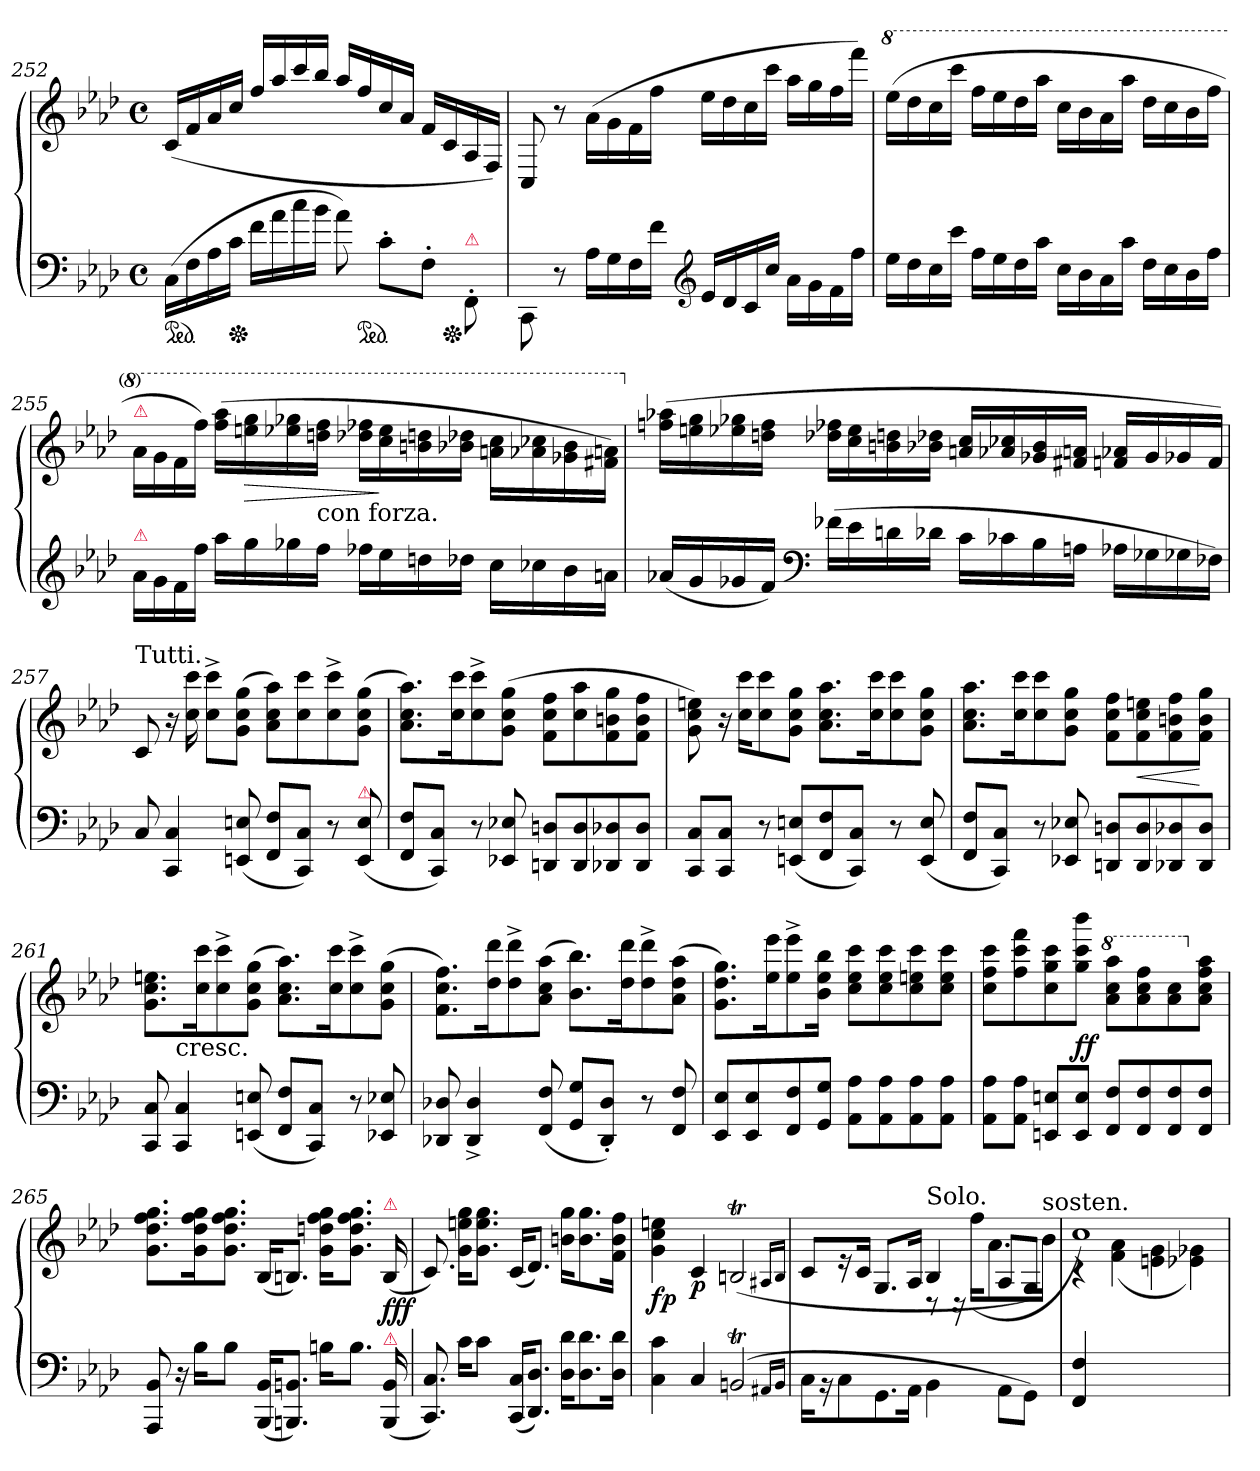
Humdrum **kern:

**kern	**kern	**dynam
*part1	*part1	*part1
*staff2	*staff1	*staff1/2
*clefF4	*clefG2	*
*k[b-e-a-d-]	*k[b-e-a-d-]	*
*f:	*f:	*
*M4/4	*M4/4	*
*met(c)	*met(c)	*
*ped	*	*
=252	=252	=252
(>16CLL	(>16cLL	.
16F	16f	.
16A-	16a-	.
*Xped	*	*
16cJJ	16ccJJ	.
16f\LL	16ff/LL	.
16a-\	16aa-/	.
16cc\	16ccc/	.
16b-\JJ	16bb-/JJ	.
8a-\)	16aa-/LL	.
*ped	*	*
.	16ff/	.
8c'>L	16cc/	.
.	16a-/JJ	.
8F'>J	16fLL	.
*Xped	*	*
.	16c	.
!LO:TX:a:color=crimson:t=⚠	!	!
8FF'>\	16A-/	.
.	16F/JJ)	.
=253	=253	=253
8CC\	8C/	.
8r	8r	.
16A-LL	(>16a-\LL	.
16G	16g\	.
16F	16f\	.
16fJJ	16ff\JJ	.
*clefG2	*	*
16e-LL	16ee-LL	.
16d-	16dd-	.
16c	16cc	.
16ccJJ	16cccJJ	.
16a-LL	16aa-LL	.
16g	16gg	.
16f	16ff	.
16ffJJ	16fffJJ)	.
=254	=254	=254
*	*8va	*
16ee-LL	(>16eee-LL	.
16dd-	16ddd-	.
16cc	16ccc	.
16cccJJ	16ccccJJ	.
16ffLL	16fffLL	.
16ee-	16eee-	.
16dd-	16ddd-	.
16aa-JJ	16aaa-JJ	.
16ccLL	16cccLL	.
16b-	16bb-	.
16a-	16aa-	.
16aa-JJ	16aaa-JJ	.
16dd-LL	16ddd-LL	.
16cc	16ccc	.
16b-	16bb-	.
16ffJJ	16fffJJ	.
=255	=255	=255
!	!LO:TX:a:color=crimson:t=⚠	!
!LO:TX:a:color=crimson:t=⚠	!	!
16a-\LL	16aa-\LL	.
16g\	16gg\	.
16f\	16ff\	.
16ff\JJ	16fff\JJ)	.
16aa-LL	(>16fff 16aaa-LL	.
!	!	!LO:HP:b
16gg	16eeen 16ggg	>
16gg-X	16eee-X 16ggg-X	.
!LO:TX:a:t=con forza.	!	!
16ffJJ	16dddn 16fffJJ	.
16ff-XLL	16ddd-X 16fff-XLL	.
16ee-	16ccc 16eee-	]
16ddn	16bbn 16dddn	.
16dd-XJJ	16bb-X 16ddd-XJJ	.
16ccLL	16aan\ 16ccc\LL	.
16cc-X	16aa-X\ 16ccc-X\	.
16b-	16gg-X\ 16bb-\	.
16anJJ	16ff#X\ 16aan\JJ)	.
=256	=256	=256
*	*X8va	*
(<16a-XLL	(>16ffn 16aa-XLL	.
16g	16een 16gg	.
16g-X	16ee-X 16gg-X	.
16fJJ)	16ddn 16ffJJ	.
*clefF4	*	*
(>16f-XLL	16dd-X 16ff-XLL	.
16e-	16cc 16ee-	.
16dn	16bn 16ddn	.
16d-XJJ	16b-X 16dd-XJJ	.
16cLL	16an 16ccLL	.
16c-X	16a-X 16cc-X	.
16B-	16g-X 16b-	.
16AnJJ	16f#X 16anJJ	.
16A-XLL	16fn 16a-XLL	.
16G-X	16g-	.
16G-X	16g-X	.
16F-XJJ)	16fJJ)	.
=257	=257	=257
!	!LO:TX:a:t=Tutti.	!
8C	8c	.
4CC! 4C!	16r	.
.	16cc! 16ccc!	.
.	8cc!^>\ 8ccc!^>\L	.
(<8EEn! 8En!	(>8g!\ 8cc!\ 8gg!\J	.
8FF! 8F!L	8a-!\ 8cc!\ 8aa-!\L)	.
8CC! 8C!J)	8cc!\ 8ccc!\	.
8r	8cc!^>\ 8ccc!^>\	.
!LO:TX:a:color=crimson:t=⚠	!	!
(<8EE! 8E!	(>8g!\ 8cc!\ 8gg!\J	.
=258	=258	=258
8FF! 8F!L	8.a-!\ 8.cc!\ 8.aa-!\L)	.
8CC! 8C!J)	.	.
.	16cc!\ 16ccc!\K	.
8r	8cc!^<\ 8ccc!^<\	.
8EE-X! 8E-X!	(>8g!\ 8cc!\ 8gg!\J	.
8DDn! 8Dn!L	8f!\ 8cc!\ 8ff!\L	.
8DD! 8D!	8cc!\ 8aa-!\	.
8DD-X! 8D-X!	8f!\ 8bn!\ 8gg!\	.
8DD-! 8D-!J	8f!\ 8b!\ 8ff!\J	.
=259	=259	=259
8CC! 8C!L	8g! 8cc! 8een!)	.
8CC! 8C!J	16r	.
.	16cc!\ 16ccc!\KL	.
8r	8cc!\ 8ccc!\	.
(<8EEn! 8En!L	8g!\ 8cc!\ 8gg!\J	.
8FF! 8F!	8.a-!\ 8.cc!\ 8.aa-!\L	.
8CC! 8C!J)	.	.
.	16cc!\ 16ccc!\K	.
8r	8cc!\ 8ccc!\	.
(<8EE! 8E!	8g!\ 8cc!\ 8gg!\J	.
=260	=260	=260
8FF! 8F!L	8.a-!\ 8.cc!\ 8.aa-!\L	.
8CC! 8C!J)	.	.
.	16cc!\ 16ccc!\K	.
8r	8cc!\ 8ccc!\	.
8EE-X! 8E-X!	8g!\ 8cc!\ 8gg!\J	.
8DDn! 8Dn!L	8f!\ 8cc!\ 8ff!\L	.
!	!	!LO:HP:b
8DD! 8D!	8f!\ 8cc!\ 8een!\	<
8DD-X! 8D-X!	8f!\ 8bn!\ 8ff!\	.
8DD-! 8D-!J	8f!\ 8b!\ 8gg!\J	[
=261	=261	=261
*	*^	*
8CC! 8C!	8.g!\ 8.cc!\ 8.een!\L	8ryy	.
!	!	!LO:TX:b:t=cresc.	!
4CC! 4C!	.	2..ryy	.
.	16cc!\ 16ccc!\K	.	.
.	8cc!^<\ 8ccc!^<\	.	.
(<8EEn! 8En!	(>8g!\ 8cc!\ 8gg!\J	.	.
8FF! 8F!L	8.a-!\ 8.cc!\ 8.aa-!\L)	.	.
8CC! 8C!J)	.	.	.
.	16cc!\ 16ccc!\K	.	.
8r	8cc!^<\ 8ccc!^<\	.	.
8EE-X! 8E-X!	(>8g!\ 8cc!\ 8gg!\J	.	.
*	*v	*v	*
=262	=262	=262
8DD-X! 8D-X!	8.f!\ 8.cc!\ 8.ff!\L)	.
4DD-!^> 4D-!^>	.	.
.	16dd-!\ 16ddd-!\K	.
.	8dd-!^<\ 8ddd-!^<\	.
(<8FF! 8F!	(>8a-!\ 8cc!\ 8aa-!\J	.
8GG! 8G!L	8.b-!\ 8.bb-!\L)	.
8DD-!'< 8D-!'<J)	.	.
.	16dd-!\ 16ddd-!\K	.
8r	8dd-!^<\ 8ddd-!^<\	.
8FF! 8F!	(>8a-!\ 8dd-!\ 8aa-!\J	.
=263	=263	=263
8EE-! 8E-!L	8.g!\ 8.dd-!\ 8.gg!\L)	.
8EE-! 8E-!	.	.
.	16ee-!\ 16eee-!\K	.
8FF! 8F!	8ee-!^<\ 8eee-!^<\	.
!	!LO:N:vis=16	!
8GG! 8G!J	8b-!\ 8ee-!\ 8bb-!\Jk	.
8AA-!\ 8A-!\L	8cc!\ 8ee-!\ 8ccc!\L	.
8AA-!\ 8A-!\	8cc!\ 8ee-!\ 8ccc!\	.
8AA-! 8A-!	8cc!\ 8een!\ 8ccc!\	.
8AA-! 8A-!J	8cc!\ 8ee!\ 8ccc!\J	.
=264	=264	=264
8AA-! 8A-!L	8cc!\ 8ff!\ 8ccc!\L	.
8AA-! 8A-!J	8ff!\ 8ccc!\ 8fff!\	.
8EEn! 8En!L	8cc!\ 8gg!\ 8ccc!\	.
!	!	!LO:DY:b
8EE! 8E!J	8gg!\ 8ccc!\ 8bbb-!\J	ff
*	*8va	*
8FF! 8F!L	8aa-!\ 8ccc!\ 8aaa-!\L	.
8FF! 8F!	8aa-!\ 8ccc!\ 8fff!\	.
8FF! 8F!	8aa-!\ 8ccc!\	.
*	*X8va	*
8FF! 8F!J	8a-!\ 8cc!\ 8ff!\ 8aa-!\J	.
=265	=265	=265
8AAA-! 8BB-!	8.g!\ 8.dd-!\ 8.ff!\ 8.gg!\L	.
16r	.	.
16B-!\KL	16g!\ 16dd-!\ 16ff!\ 16gg!\K	.
!LO:N:vis=8	!	!
8.B-!\J	8.g!\ 8.dd-!\ 8.ff!\ 8.gg!\J	.
(<16BBB-! 16BB-!KL	(<16B-!KL	.
8.BBBn! 8.BBn!J)	8.Bn!J)	.
16Bn!\KL	16g!\ 16ddn!\ 16ff!\ 16gg!\KL	.
8.B!\J	8.g!\ 8.dd!\ 8.ff!\ 8.gg!\J	.
!	!LO:TX:a:color=crimson:t=⚠	!
!LO:TX:a:color=crimson:t=⚠	!	!
!	!	!LO:DY:b
(<16BBB! 16BB!	(<16B!	fff
=266	=266	=266
8.CC! 8.C!)	8.c!)	.
16c!\KL	16g!\ 16een!\ 16gg!\KL	.
!LO:N:vis=8	!	!
8.c!\J	8.g!\ 8.ee!\ 8.gg!\J	.
(<16CC! 16C!KL	(<16c!KL	.
8.DD-! 8.D-!J)	8.d-!J)	.
16D-!\ 16d-!\KL	16bn!\ 16gg!\KL	.
8.D-!\ 8.d-!\	8.b!\ 8.gg!\	.
16D-!\ 16d-!\Jk	16f!\ 16b!\ 16ff!\Jk	.
=267	=267	=267
!	!	!LO:DY:b
4C! 4c!	4g! 4cc! 4een!	fp
!	!	!LO:DY:b
4C!	4c!	p
(<2BBnt!	(>2Bnt!	.
16qqAA#X!/LL	16qA#X!LL	.
16qqBB!/JJ	16qB!JJ	.
=268	=268	=268
*	*^	*
16C!\KL	8c!L	2ryy	.
16rBB	.	.	.
8C!\	16re	.	.
.	16c!Jk	.	.
8.GG!\	8.G!/L	.	.
16AA-!\Jk	16A-!/Jk	.	.
!	!LO:TX:a:t=Solo.	!	!
4BB-!\	4B-!/	8r	.
.	.	16r	.
.	.	(>16ff\KL	.
8AA-!\L	8A-!/L	8.a-\	.
8GG!\J)	8G!/J)	.	.
!	!	!LO:TX:a:t=sosten.	!
.	.	16b-\Jk	.
=269	=269	=269	=269
4FF! 4F!	1cc)	4rc	.
4ryy	.	(<4f 4a-	.
2ryy	.	4en 4g	.
.	.	4e-X 4g-X)	.
*	*v	*v	*
=	=	=
*-	*-	*-
